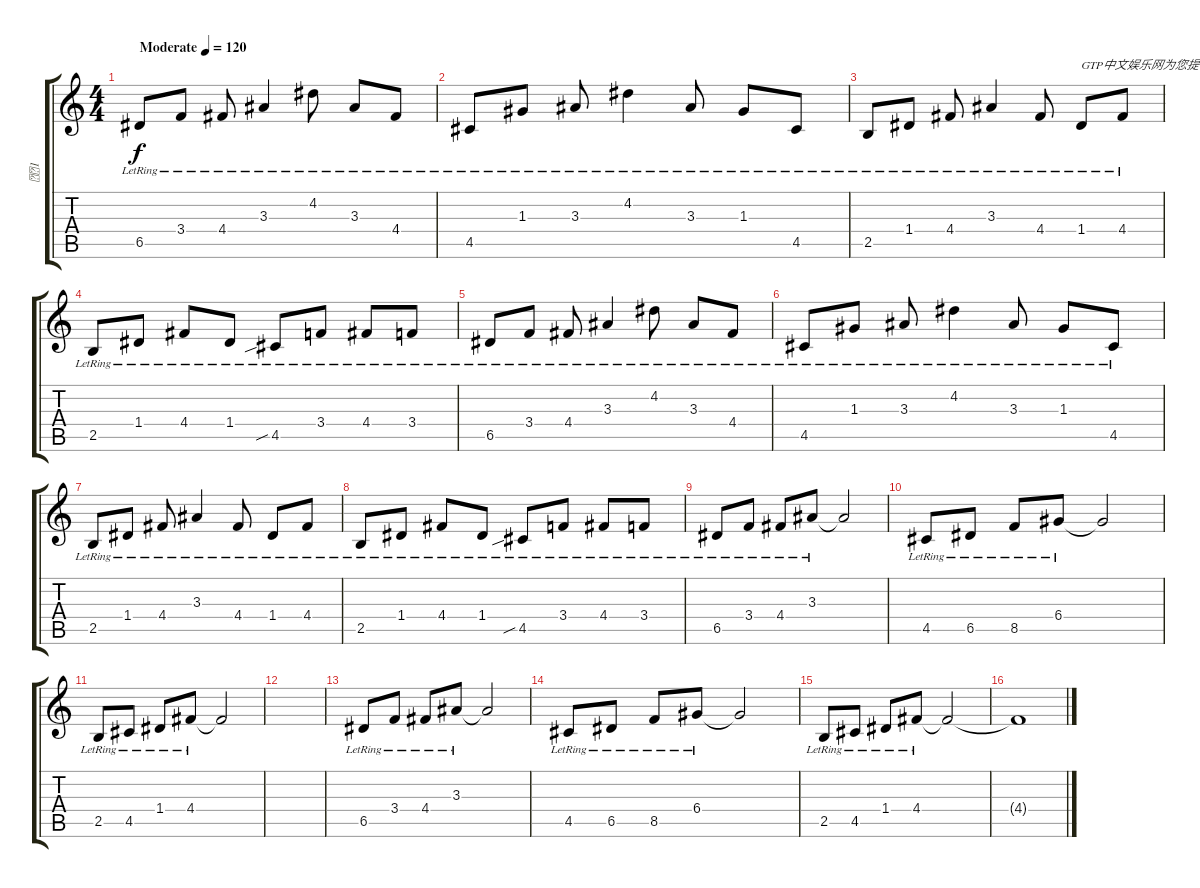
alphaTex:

\track ("1" "1") {instrument distortionguitar}
\staff {score tabs}
\tuning (E4 B3 G3 D3 A2 E2) {hide}
\ts (4 4)
\tempo (120 "Moderate")
\clef g2
\ks c
6.5{lr}.8{dy f instrument distortionguitar} 3.4{lr}.8 4.4{lr}.8 3.3{lr}.4 4.2{lr}.8 3.3{lr}.8 4.4{lr}.8 |
4.5{lr}.8 1.3{lr}.8 3.3{lr}.8 4.2{lr}.4 3.3{lr}.8 1.3{lr}.8 4.5{lr}.8 |
2.5{lr}.8 1.4{lr}.8 4.4{lr}.8 3.3{lr}.4 4.4{lr}.8 1.4{lr}.8{txt "GTP中文娱乐网为您提供优秀的谱子"} 4.4{lr}.8 |
2.5{lr}.8 1.4{lr}.8 4.4{lr}.8 1.4{lr}.8 4.5{sib lr}.8 3.4{lr}.8 4.4{lr}.8 3.4{lr}.8 |
6.5{lr}.8 3.4{lr}.8 4.4{lr}.8 3.3{lr}.4 4.2{lr}.8 3.3{lr}.8 4.4{lr}.8 |
4.5{lr}.8 1.3{lr}.8 3.3{lr}.8 4.2{lr}.4 3.3{lr}.8 1.3{lr}.8 4.5{lr}.8 |
2.5{lr}.8 1.4{lr}.8 4.4{lr}.8 3.3{lr}.4 4.4{lr}.8 1.4{lr}.8 4.4{lr}.8 |
2.5{lr}.8 1.4{lr}.8 4.4{lr}.8 1.4{lr}.8 4.5{sib lr}.8 3.4{lr}.8 4.4{lr}.8 3.4{lr}.8 |
6.5{lr}.8 3.4{lr}.8 4.4{lr}.8 3.3{lr}.8 3.3{t}.2 |
4.5{lr}.8 6.5{lr}.8 8.5{lr}.8 6.4{lr}.8 6.4{t}.2 |
2.5{lr}.8 4.5{lr}.8 1.4{lr}.8 4.4{lr}.8 4.4{t}.2 |
|
6.5{lr}.8 3.4{lr}.8 4.4{lr}.8 3.3{lr}.8 3.3{t}.2 |
4.5{lr}.8 6.5{lr}.8 8.5{lr}.8 6.4{lr}.8 6.4{t}.2 |
2.5{lr}.8 4.5{lr}.8 1.4{lr}.8 4.4{lr}.8 4.4{t}.2 |
4.4{t}.1
